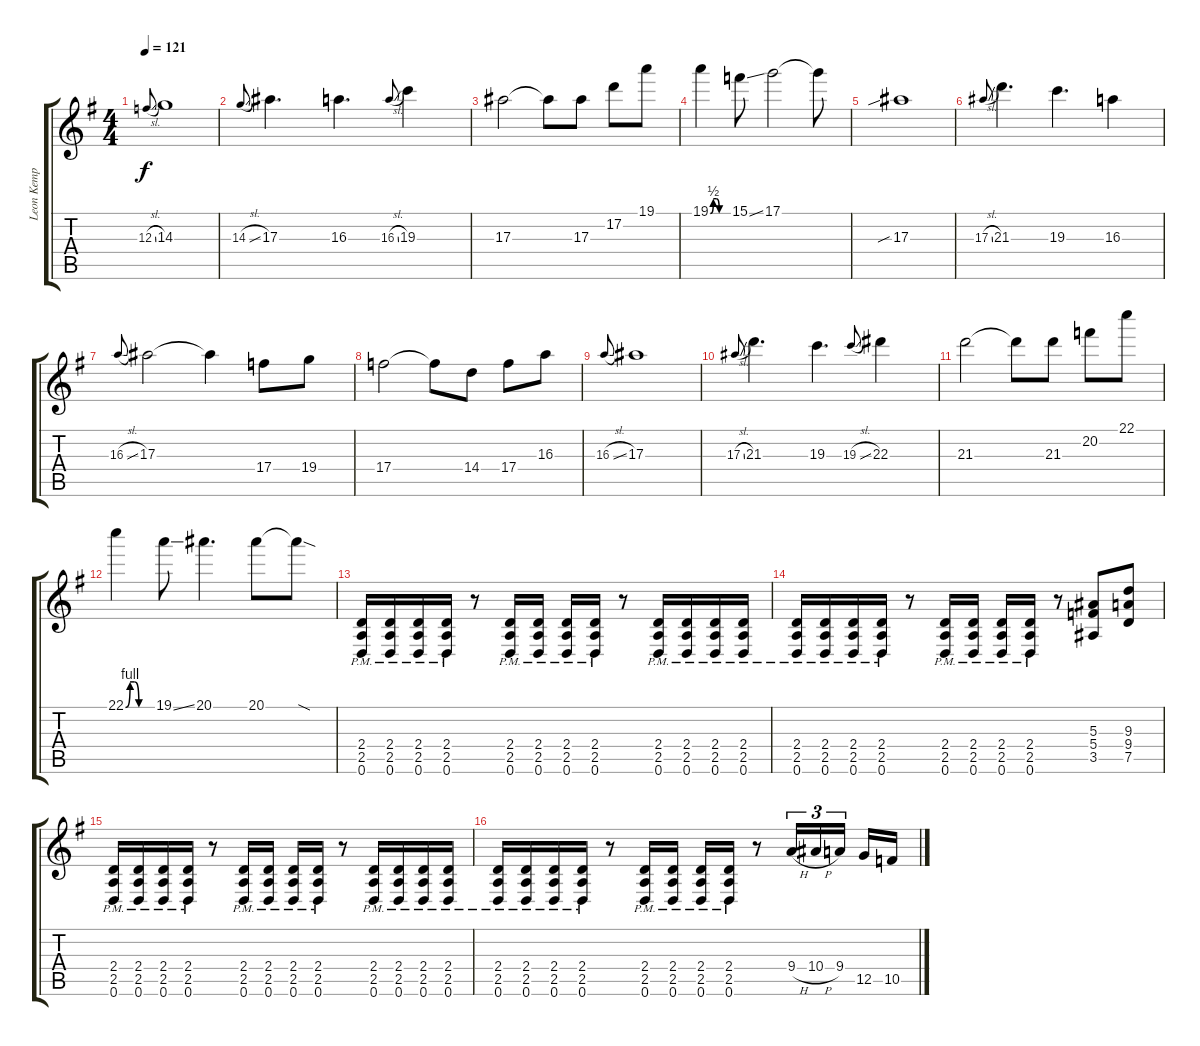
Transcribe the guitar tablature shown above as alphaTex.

\track ("Leon Kemp" "Leon Kemp") {instrument distortionguitar}
\staff {score tabs}
\tuning (D4 A3 F3 C3 G2 D2) {hide}
\ts (4 4)
\tempo 121
\clef g2
\ks g
12.3{sl}.8{gr onbeat dy f} 14.3.1 |
14.3{sl}.8{gr onbeat} 17.3.4{d} 16.3.4{d} 16.3{sl}.8{gr onbeat} 19.3.4 |
17.3.2 17.3{t}.8 17.3.8 17.2.8 19.1.8 |
19.1{be (custom 0 0 10 2 20 2 30 0 60 0)}.4 15.1{ss}.8 17.1.2 17.1{t}.8 |
17.3{sib}.1 |
17.3{sl}.8{gr onbeat} 21.3.4{d} 19.3.4{d} 16.3.4 |
16.3{sl}.8{gr onbeat} 17.3.2 17.3{t}.4 17.4.8 19.4.8 |
17.4.2 17.4{t}.8 14.4.8 17.4.8 16.3.8 |
16.3{sl}.8{gr onbeat} 17.3.1 |
17.3{sl}.8{gr onbeat} 21.3.4{d} 19.3.4{d} 19.3{sl}.8{gr onbeat} 22.3.4 |
21.3.2 21.3{t}.8 21.3.8 20.2.8 22.1.8 |
22.1{be (custom 0 0 10 4 20 4 30 0 60 0)}.4 19.1{ss}.8 20.1.4{d} 20.1.8 20.1{sod t}.8 |
(2.4{pm} 2.5{pm} 0.6{pm}).16 (2.4{pm} 2.5{pm} 0.6{pm}).16 (2.4{pm} 2.5{pm} 0.6{pm}).16 (2.4{pm} 2.5{pm} 0.6{pm}).16 r.8 (2.4{pm} 2.5{pm} 0.6{pm}).16 (2.4{pm} 2.5{pm} 0.6{pm}).16 (2.4{pm} 2.5{pm} 0.6{pm}).16 (2.4{pm} 2.5{pm} 0.6{pm}).16 r.8 (2.4{pm} 2.5{pm} 0.6{pm}).16 (2.4{pm} 2.5{pm} 0.6{pm}).16 (2.4{pm} 2.5{pm} 0.6{pm}).16 (2.4{pm} 2.5{pm} 0.6{pm}).16 |
(2.4{pm} 2.5{pm} 0.6{pm}).16 (2.4{pm} 2.5{pm} 0.6{pm}).16 (2.4{pm} 2.5{pm} 0.6{pm}).16 (2.4{pm} 2.5{pm} 0.6{pm}).16 r.8 (2.4{pm} 2.5{pm} 0.6{pm}).16 (2.4{pm} 2.5{pm} 0.6{pm}).16 (2.4{pm} 2.5{pm} 0.6{pm}).16 (2.4{pm} 2.5{pm} 0.6{pm}).16 r.8 (5.3 5.4 3.5).8 (9.3 9.4 7.5).8 |
(2.4{pm} 2.5{pm} 0.6{pm}).16 (2.4{pm} 2.5{pm} 0.6{pm}).16 (2.4{pm} 2.5{pm} 0.6{pm}).16 (2.4{pm} 2.5{pm} 0.6{pm}).16 r.8 (2.4{pm} 2.5{pm} 0.6{pm}).16 (2.4{pm} 2.5{pm} 0.6{pm}).16 (2.4{pm} 2.5{pm} 0.6{pm}).16 (2.4{pm} 2.5{pm} 0.6{pm}).16 r.8 (2.4{pm} 2.5{pm} 0.6{pm}).16 (2.4{pm} 2.5{pm} 0.6{pm}).16 (2.4{pm} 2.5{pm} 0.6{pm}).16 (2.4{pm} 2.5{pm} 0.6{pm}).16 |
(2.4{pm} 2.5{pm} 0.6{pm}).16 (2.4{pm} 2.5{pm} 0.6{pm}).16 (2.4{pm} 2.5{pm} 0.6{pm}).16 (2.4{pm} 2.5{pm} 0.6{pm}).16 r.8 (2.4{pm} 2.5{pm} 0.6{pm}).16 (2.4{pm} 2.5{pm} 0.6{pm}).16 (2.4{pm} 2.5{pm} 0.6{pm}).16 (2.4{pm} 2.5{pm} 0.6{pm}).16 r.8 9.4{h}.16{tu (3 2)} 10.4{h}.16{tu (3 2)} 9.4.16{tu (3 2) beam splitsecondary} 12.5.16 10.5.16
